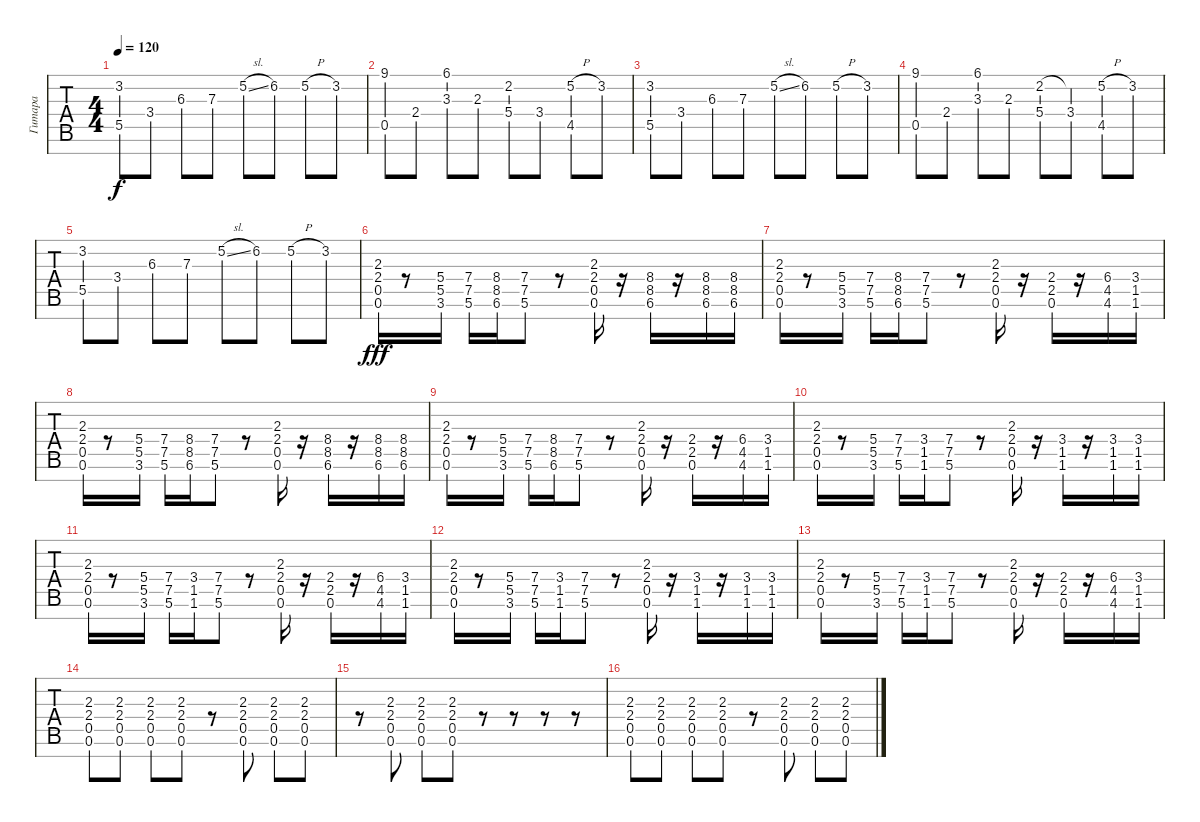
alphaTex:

\track ("Гитара" "Гитара") {instrument distortionguitar}
\staff {tabs}
\tuning (E4 B3 G3 D3 A2 E2 B1) {hide}
\ts (4 4)
\tempo 120
\clef g2
\ks c
(3.2 5.5).8{dy f} 3.4.8 6.3.8 7.3.8 5.2{sl}.8 6.2.8 5.2{h}.8 3.2.8 |
(9.1 0.5).8 2.4.8 (6.1 3.3).8 2.3.8 (2.2 5.4).8 3.4.8 (5.2{h} 4.5).8 3.2.8 |
(3.2 5.5).8 3.4.8 6.3.8 7.3.8 5.2{sl}.8 6.2.8 5.2{h}.8 3.2.8 |
(9.1 0.5).8 2.4.8 (6.1 3.3).8 2.3.8 (2.2 5.4).8 (2.2{t} 3.4).8 (5.2{h} 4.5).8 3.2.8 |
(3.2 5.5).8 3.4.8 6.3.8 7.3.8 5.2{sl}.8 6.2.8 5.2{h}.8 3.2.8 |
(2.3{hac} 2.4{hac} 0.5{hac} 0.6{hac}).16{dy fff volume 13} r.8 (5.4{hac} 5.5{hac} 3.6{hac}).16 (7.4{hac} 7.5{hac} 5.6{hac}).16 (8.4{hac} 8.5{hac} 6.6{hac}).16 (7.4{hac} 7.5{hac} 5.6{hac}).8 r.8 (2.3{hac} 2.4{hac} 0.5{hac} 0.6{hac}).16 r.16 (8.4{hac} 8.5{hac} 6.6{hac}).16 r.16 (8.4{hac} 8.5{hac} 6.6{hac}).16 (8.4{hac} 8.5{hac} 6.6{hac}).16 |
(2.3{hac} 2.4{hac} 0.5{hac} 0.6{hac}).16 r.8 (5.4{hac} 5.5{hac} 3.6{hac}).16 (7.4{hac} 7.5{hac} 5.6{hac}).16 (8.4{hac} 8.5{hac} 6.6{hac}).16 (7.4{hac} 7.5{hac} 5.6{hac}).8 r.8 (2.3{hac} 2.4{hac} 0.5{hac} 0.6{hac}).16 r.16 (2.4{hac} 2.5{hac} 0.6{hac}).16 r.16 (6.4{hac} 4.5{hac} 4.6{hac}).16 (3.4{hac} 1.5{hac} 1.6{hac}).16 |
(2.3{hac} 2.4{hac} 0.5{hac} 0.6{hac}).16 r.8 (5.4{hac} 5.5{hac} 3.6{hac}).16 (7.4{hac} 7.5{hac} 5.6{hac}).16 (8.4{hac} 8.5{hac} 6.6{hac}).16 (7.4{hac} 7.5{hac} 5.6{hac}).8 r.8 (2.3{hac} 2.4{hac} 0.5{hac} 0.6{hac}).16 r.16 (8.4{hac} 8.5{hac} 6.6{hac}).16 r.16 (8.4{hac} 8.5{hac} 6.6{hac}).16 (8.4{hac} 8.5{hac} 6.6{hac}).16 |
(2.3{hac} 2.4{hac} 0.5{hac} 0.6{hac}).16 r.8 (5.4{hac} 5.5{hac} 3.6{hac}).16 (7.4{hac} 7.5{hac} 5.6{hac}).16 (8.4{hac} 8.5{hac} 6.6{hac}).16 (7.4{hac} 7.5{hac} 5.6{hac}).8 r.8 (2.3{hac} 2.4{hac} 0.5{hac} 0.6{hac}).16 r.16 (2.4{hac} 2.5{hac} 0.6{hac}).16 r.16 (6.4{hac} 4.5{hac} 4.6{hac}).16 (3.4{hac} 1.5{hac} 1.6{hac}).16 |
(2.3{hac} 2.4{hac} 0.5{hac} 0.6{hac}).16{volume 13} r.8 (5.4{hac} 5.5{hac} 3.6{hac}).16 (7.4{hac} 7.5{hac} 5.6{hac}).16 (3.4{hac} 1.5{hac} 1.6{hac}).16 (7.4{hac} 7.5{hac} 5.6{hac}).8 r.8 (2.3{hac} 2.4{hac} 0.5{hac} 0.6{hac}).16 r.16 (3.4{hac} 1.5{hac} 1.6{hac}).16 r.16 (3.4{hac} 1.5{hac} 1.6{hac}).16 (3.4{hac} 1.5{hac} 1.6{hac}).16 |
(2.3{hac} 2.4{hac} 0.5{hac} 0.6{hac}).16 r.8 (5.4{hac} 5.5{hac} 3.6{hac}).16 (7.4{hac} 7.5{hac} 5.6{hac}).16 (3.4{hac} 1.5{hac} 1.6{hac}).16 (7.4{hac} 7.5{hac} 5.6{hac}).8 r.8 (2.3{hac} 2.4{hac} 0.5{hac} 0.6{hac}).16 r.16 (2.4{hac} 2.5{hac} 0.6{hac}).16 r.16 (6.4{hac} 4.5{hac} 4.6{hac}).16 (3.4{hac} 1.5{hac} 1.6{hac}).16 |
(2.3{hac} 2.4{hac} 0.5{hac} 0.6{hac}).16 r.8 (5.4{hac} 5.5{hac} 3.6{hac}).16 (7.4{hac} 7.5{hac} 5.6{hac}).16 (3.4{hac} 1.5{hac} 1.6{hac}).16 (7.4{hac} 7.5{hac} 5.6{hac}).8 r.8 (2.3{hac} 2.4{hac} 0.5{hac} 0.6{hac}).16 r.16 (3.4{hac} 1.5{hac} 1.6{hac}).16 r.16 (3.4{hac} 1.5{hac} 1.6{hac}).16 (3.4{hac} 1.5{hac} 1.6{hac}).16 |
(2.3{hac} 2.4{hac} 0.5{hac} 0.6{hac}).16 r.8 (5.4{hac} 5.5{hac} 3.6{hac}).16 (7.4{hac} 7.5{hac} 5.6{hac}).16 (3.4{hac} 1.5{hac} 1.6{hac}).16 (7.4{hac} 7.5{hac} 5.6{hac}).8 r.8 (2.3{hac} 2.4{hac} 0.5{hac} 0.6{hac}).16 r.16 (2.4{hac} 2.5{hac} 0.6{hac}).16 r.16 (6.4{hac} 4.5{hac} 4.6{hac}).16 (3.4{hac} 1.5{hac} 1.6{hac}).16 |
(2.3{hac} 2.4{hac} 0.5{hac} 0.6{hac}).8 (2.3{hac} 2.4{hac} 0.5{hac} 0.6{hac}).8 (2.3{hac} 2.4{hac} 0.5{hac} 0.6{hac}).8 (2.3{hac} 2.4{hac} 0.5{hac} 0.6{hac}).8 r.8 (2.3{hac} 2.4{hac} 0.5{hac} 0.6{hac}).8 (2.3{hac} 2.4{hac} 0.5{hac} 0.6{hac}).8 (2.3{hac} 2.4{hac} 0.5{hac} 0.6{hac}).8 |
r.8 (2.3{hac} 2.4{hac} 0.5{hac} 0.6{hac}).8 (2.3{hac} 2.4{hac} 0.5{hac} 0.6{hac}).8 (2.3{hac} 2.4{hac} 0.5{hac} 0.6{hac}).8 r.8 r.8 r.8 r.8 |
(2.3{hac} 2.4{hac} 0.5{hac} 0.6{hac}).8 (2.3{hac} 2.4{hac} 0.5{hac} 0.6{hac}).8 (2.3{hac} 2.4{hac} 0.5{hac} 0.6{hac}).8 (2.3{hac} 2.4{hac} 0.5{hac} 0.6{hac}).8 r.8 (2.3{hac} 2.4{hac} 0.5{hac} 0.6{hac}).8 (2.3{hac} 2.4{hac} 0.5{hac} 0.6{hac}).8 (2.3{hac} 2.4{hac} 0.5{hac} 0.6{hac}).8
